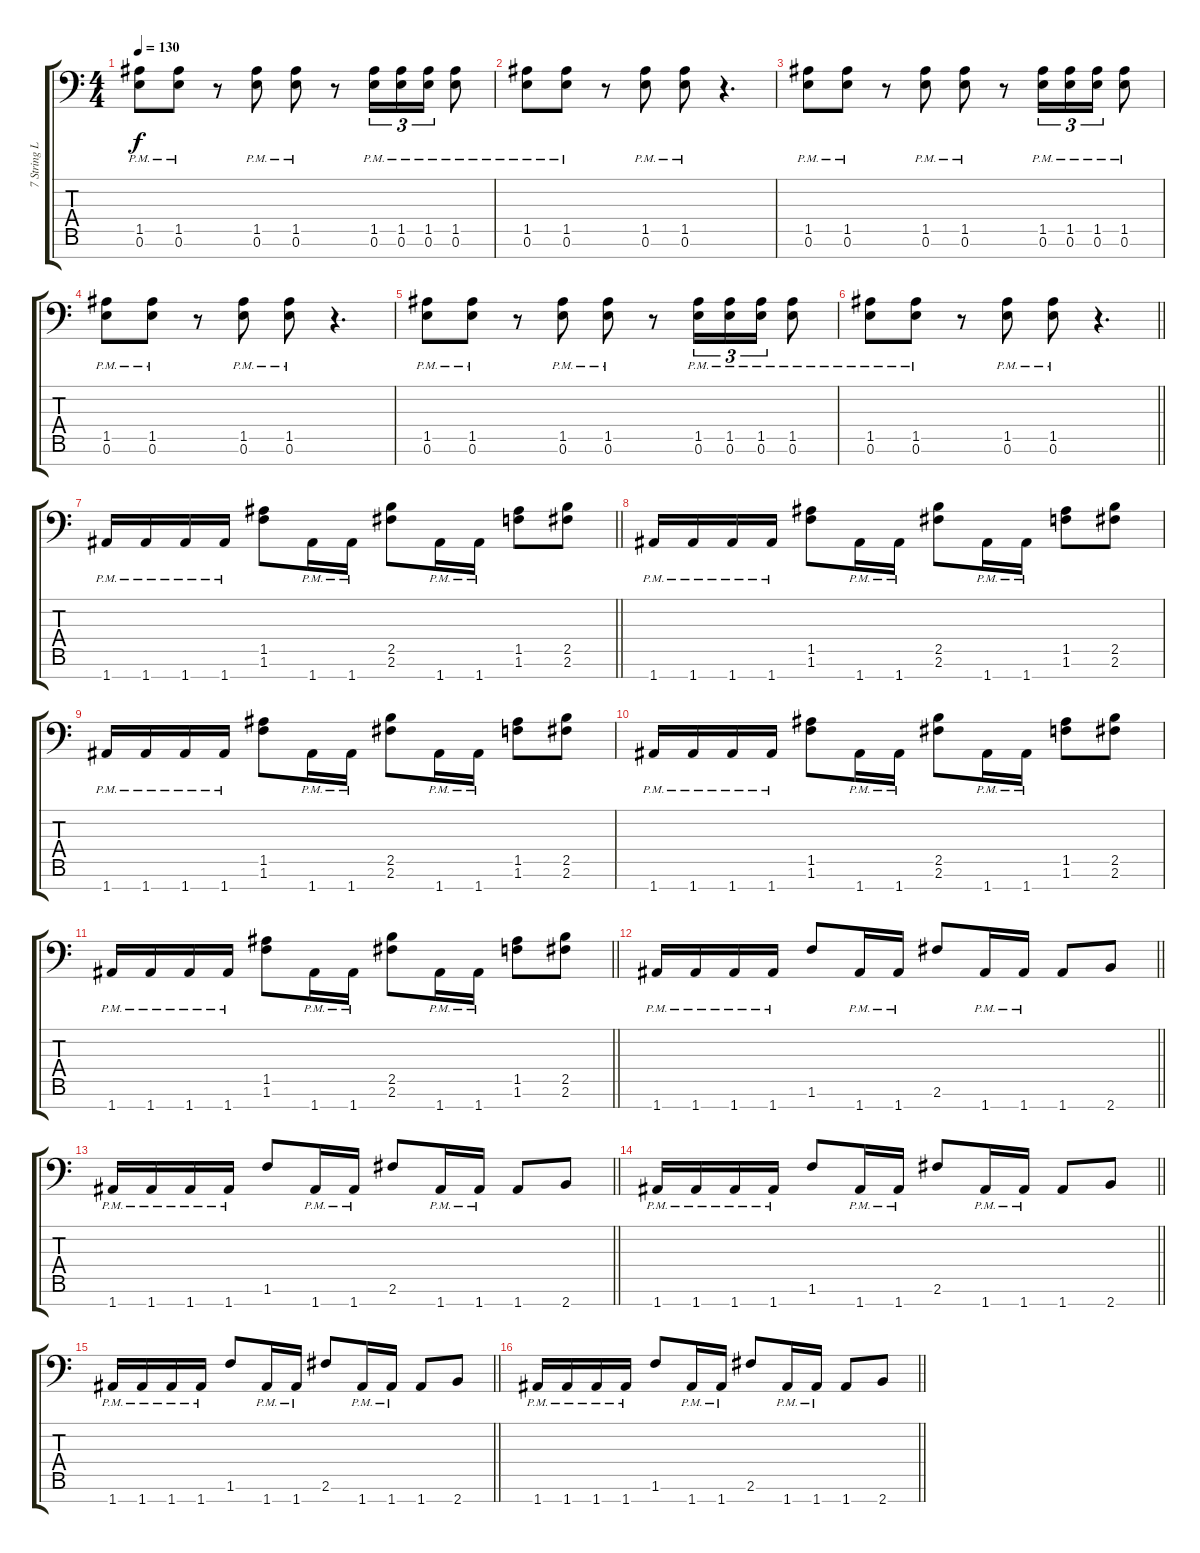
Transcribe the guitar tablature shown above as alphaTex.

\track ("7 String Left" "7 String L") {solo instrument distortionguitar}
\staff {score tabs}
\tuning (E4 B3 G3 D3 A2 E2 A1) {hide}
\ts (4 4)
\tempo 130
\clef f4
\ks c
(1.5{pm} 0.6{pm}).8{dy f} (1.5{pm} 0.6{pm}).8 r.8 (1.5{pm} 0.6{pm}).8 (1.5{pm} 0.6{pm}).8 r.8 (1.5{pm} 0.6{pm}).16{tu (3 2)} (1.5{pm} 0.6{pm}).16{tu (3 2)} (1.5{pm} 0.6{pm}).16{tu (3 2)} (1.5{pm} 0.6{pm}).8 |
(1.5{pm} 0.6{pm}).8 (1.5{pm} 0.6{pm}).8 r.8 (1.5{pm} 0.6{pm}).8 (1.5{pm} 0.6{pm}).8 r.4{d} |
(1.5{pm} 0.6{pm}).8 (1.5{pm} 0.6{pm}).8 r.8 (1.5{pm} 0.6{pm}).8 (1.5{pm} 0.6{pm}).8 r.8 (1.5{pm} 0.6{pm}).16{tu (3 2)} (1.5{pm} 0.6{pm}).16{tu (3 2)} (1.5{pm} 0.6{pm}).16{tu (3 2)} (1.5{pm} 0.6{pm}).8 |
(1.5{pm} 0.6{pm}).8 (1.5{pm} 0.6{pm}).8 r.8 (1.5{pm} 0.6{pm}).8 (1.5{pm} 0.6{pm}).8 r.4{d} |
(1.5{pm} 0.6{pm}).8 (1.5{pm} 0.6{pm}).8 r.8 (1.5{pm} 0.6{pm}).8 (1.5{pm} 0.6{pm}).8 r.8 (1.5{pm} 0.6{pm}).16{tu (3 2)} (1.5{pm} 0.6{pm}).16{tu (3 2)} (1.5{pm} 0.6{pm}).16{tu (3 2)} (1.5{pm} 0.6{pm}).8 |
\barLineRight lightlight
(1.5{pm} 0.6{pm}).8 (1.5{pm} 0.6{pm}).8 r.8 (1.5{pm} 0.6{pm}).8 (1.5{pm} 0.6{pm}).8 r.4{d} |
\section ("" "")
\barLineRight lightlight
1.7{pm}.16 1.7{pm}.16 1.7{pm}.16 1.7{pm}.16 (1.5 1.6).8 1.7{pm}.16 1.7{pm}.16 (2.5 2.6).8 1.7{pm}.16 1.7{pm}.16 (1.5 1.6).8 (2.5 2.6).8 |
\section ("" "")
1.7{pm}.16 1.7{pm}.16 1.7{pm}.16 1.7{pm}.16 (1.5 1.6).8 1.7{pm}.16 1.7{pm}.16 (2.5 2.6).8 1.7{pm}.16 1.7{pm}.16 (1.5 1.6).8 (2.5 2.6).8 |
1.7{pm}.16 1.7{pm}.16 1.7{pm}.16 1.7{pm}.16 (1.5 1.6).8 1.7{pm}.16 1.7{pm}.16 (2.5 2.6).8 1.7{pm}.16 1.7{pm}.16 (1.5 1.6).8 (2.5 2.6).8 |
1.7{pm}.16 1.7{pm}.16 1.7{pm}.16 1.7{pm}.16 (1.5 1.6).8 1.7{pm}.16 1.7{pm}.16 (2.5 2.6).8 1.7{pm}.16 1.7{pm}.16 (1.5 1.6).8 (2.5 2.6).8 |
\barLineRight lightlight
1.7{pm}.16 1.7{pm}.16 1.7{pm}.16 1.7{pm}.16 (1.5 1.6).8 1.7{pm}.16 1.7{pm}.16 (2.5 2.6).8 1.7{pm}.16 1.7{pm}.16 (1.5 1.6).8 (2.5 2.6).8 |
\section ("" "")
\barLineRight lightlight
1.7{pm}.16 1.7{pm}.16 1.7{pm}.16 1.7{pm}.16 1.6.8 1.7{pm}.16 1.7{pm}.16 2.6.8 1.7{pm}.16 1.7{pm}.16 1.7.8 2.7.8 |
\barLineRight lightlight
1.7{pm}.16 1.7{pm}.16 1.7{pm}.16 1.7{pm}.16 1.6.8 1.7{pm}.16 1.7{pm}.16 2.6.8 1.7{pm}.16 1.7{pm}.16 1.7.8 2.7.8 |
\barLineRight lightlight
1.7{pm}.16 1.7{pm}.16 1.7{pm}.16 1.7{pm}.16 1.6.8 1.7{pm}.16 1.7{pm}.16 2.6.8 1.7{pm}.16 1.7{pm}.16 1.7.8 2.7.8 |
\barLineRight lightlight
1.7{pm}.16 1.7{pm}.16 1.7{pm}.16 1.7{pm}.16 1.6.8 1.7{pm}.16 1.7{pm}.16 2.6.8 1.7{pm}.16 1.7{pm}.16 1.7.8 2.7.8 |
\barLineRight lightlight
1.7{pm}.16 1.7{pm}.16 1.7{pm}.16 1.7{pm}.16 1.6.8 1.7{pm}.16 1.7{pm}.16 2.6.8 1.7{pm}.16 1.7{pm}.16 1.7.8 2.7.8
